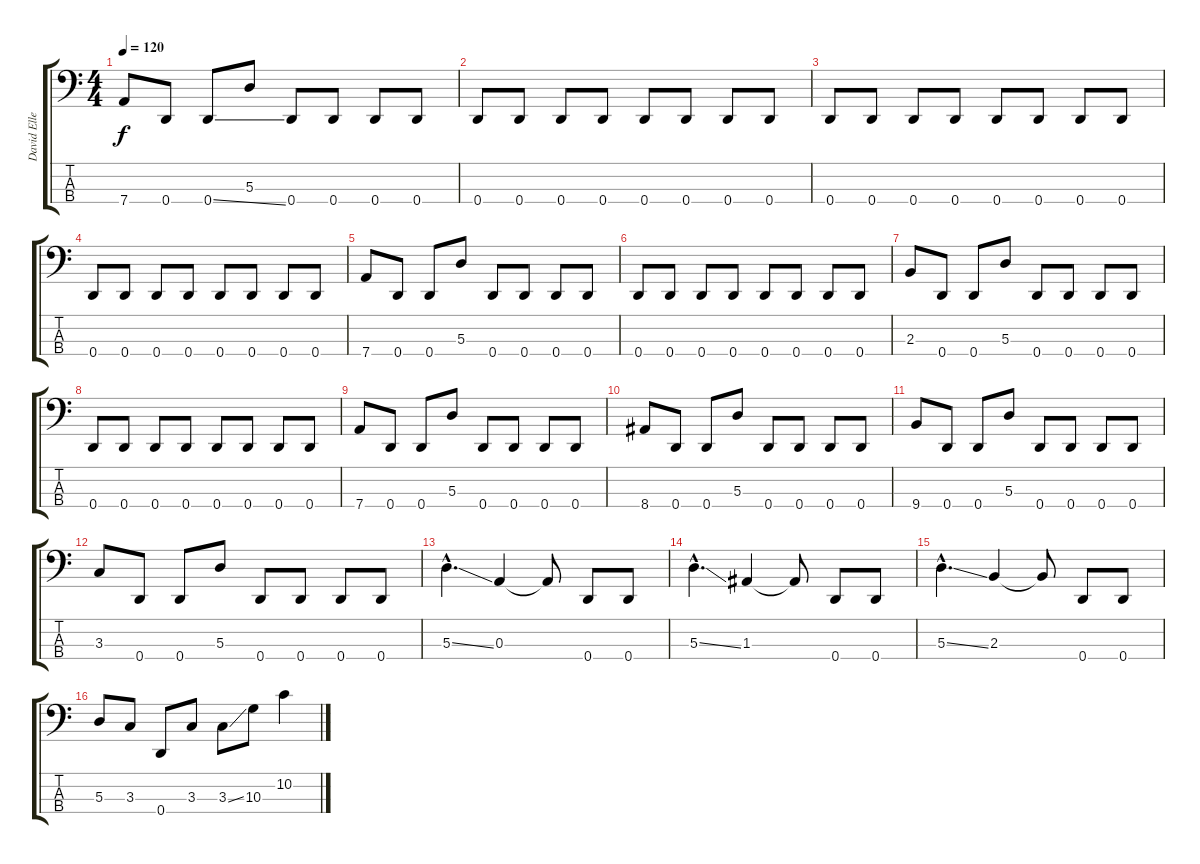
\track ("David Ellefson" "David Elle") {instrument electricbasspick}
\staff {score tabs}
\tuning (G2 D2 A1 D1) {hide}
\ts (4 4)
\tempo 120
\clef f4
\ks c
7.4.8{dy f} 0.4.8 0.4{ss}.8 5.3.8 0.4.8 0.4.8 0.4.8 0.4.8 |
0.4.8 0.4.8 0.4.8 0.4.8 0.4.8 0.4.8 0.4.8 0.4.8 |
0.4.8 0.4.8 0.4.8 0.4.8 0.4.8 0.4.8 0.4.8 0.4.8 |
0.4.8 0.4.8 0.4.8 0.4.8 0.4.8 0.4.8 0.4.8 0.4.8 |
7.4.8 0.4.8 0.4.8 5.3.8 0.4.8 0.4.8 0.4.8 0.4.8 |
0.4.8 0.4.8 0.4.8 0.4.8 0.4.8 0.4.8 0.4.8 0.4.8 |
2.3.8 0.4.8 0.4.8 5.3.8 0.4.8 0.4.8 0.4.8 0.4.8 |
0.4.8 0.4.8 0.4.8 0.4.8 0.4.8 0.4.8 0.4.8 0.4.8 |
7.4.8 0.4.8 0.4.8 5.3.8 0.4.8 0.4.8 0.4.8 0.4.8 |
8.4.8 0.4.8 0.4.8 5.3.8 0.4.8 0.4.8 0.4.8 0.4.8 |
9.4.8 0.4.8 0.4.8 5.3.8 0.4.8 0.4.8 0.4.8 0.4.8 |
3.3.8 0.4.8 0.4.8 5.3.8 0.4.8 0.4.8 0.4.8 0.4.8 |
5.3{ss hac}.4{d} 0.3.4 0.3{t}.8 0.4.8 0.4.8 |
5.3{ss hac}.4{d} 1.3.4 1.3{t}.8 0.4.8 0.4.8 |
5.3{ss hac}.4{d} 2.3.4 2.3{t}.8 0.4.8 0.4.8 |
5.3.8 3.3.8 0.4.8 3.3.8 3.3{ss}.8 10.3.8 10.2.4
